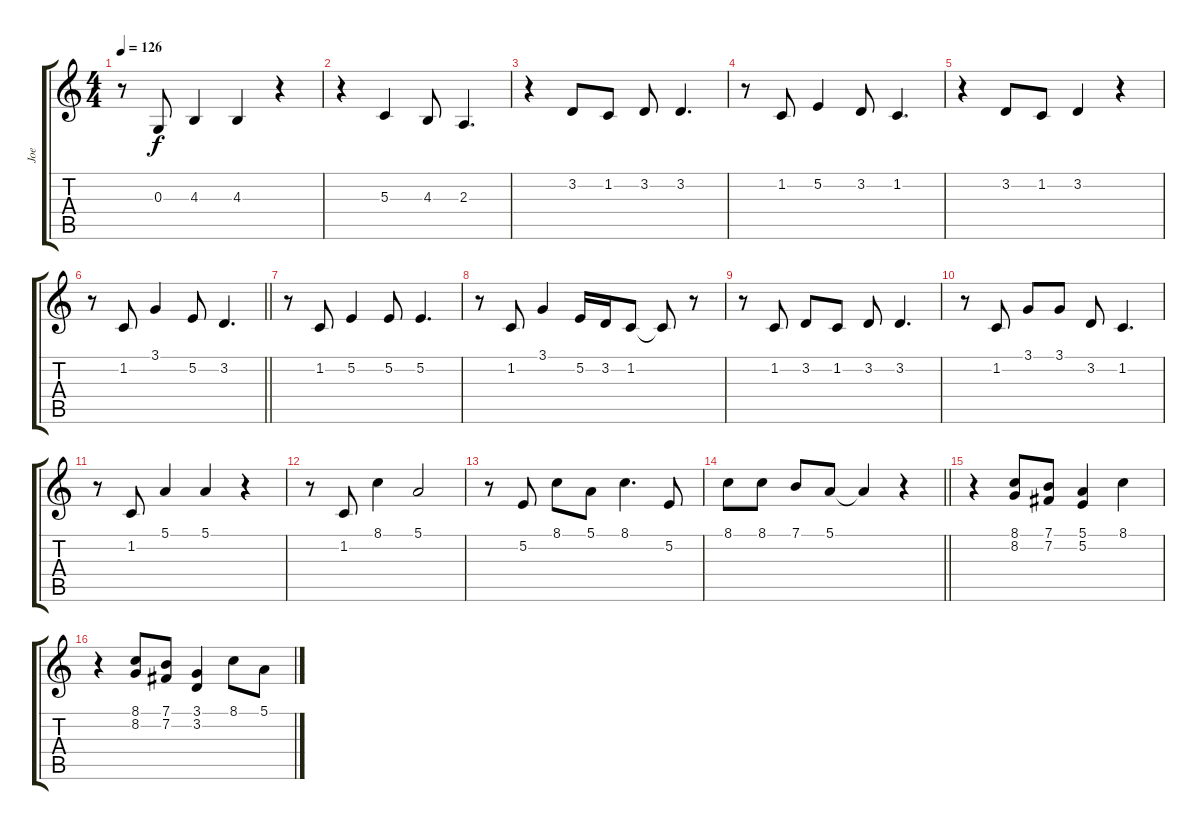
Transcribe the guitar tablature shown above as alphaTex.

\track ("Joe" "Joe") {instrument lead1square}
\staff {score tabs}
\tuning (E4 B3 G3 D3 A2 E2) {hide}
\ts (4 4)
\tempo 126
\clef g2
\ks aminor
r.8{dy f} 0.3.8 4.3.4 4.3.4 r.4 |
r.4 5.3.4 4.3.8 2.3.4{d} |
r.4 3.2.8 1.2.8 3.2.8 3.2.4{d} |
r.8 1.2.8 5.2.4 3.2.8 1.2.4{d} |
r.4 3.2.8 1.2.8 3.2.4 r.4 |
\barLineRight lightlight
r.8 1.2.8 3.1.4 5.2.8 3.2.4{d} |
r.8 1.2.8 5.2.4 5.2.8 5.2.4{d} |
r.8 1.2.8 3.1.4 5.2.16 3.2.16 1.2.8 1.2{t}.8 r.8 |
r.8 1.2.8 3.2.8 1.2.8 3.2.8 3.2.4{d} |
r.8 1.2.8 3.1.8 3.1.8 3.2.8 1.2.4{d} |
r.8 1.2.8 5.1.4 5.1.4 r.4 |
r.8 1.2.8 8.1.4 5.1.2 |
r.8 5.2.8 8.1.8 5.1.8 8.1.4{d} 5.2.8 |
\barLineRight lightlight
8.1.8 8.1.8 7.1.8 5.1.8 5.1{t}.4 r.4 |
r.4 (8.1 8.2).8 (7.1 7.2).8 (5.1 5.2).4 8.1.4 |
r.4 (8.1 8.2).8 (7.1 7.2).8 (3.1 3.2).4 8.1.8 5.1.8
